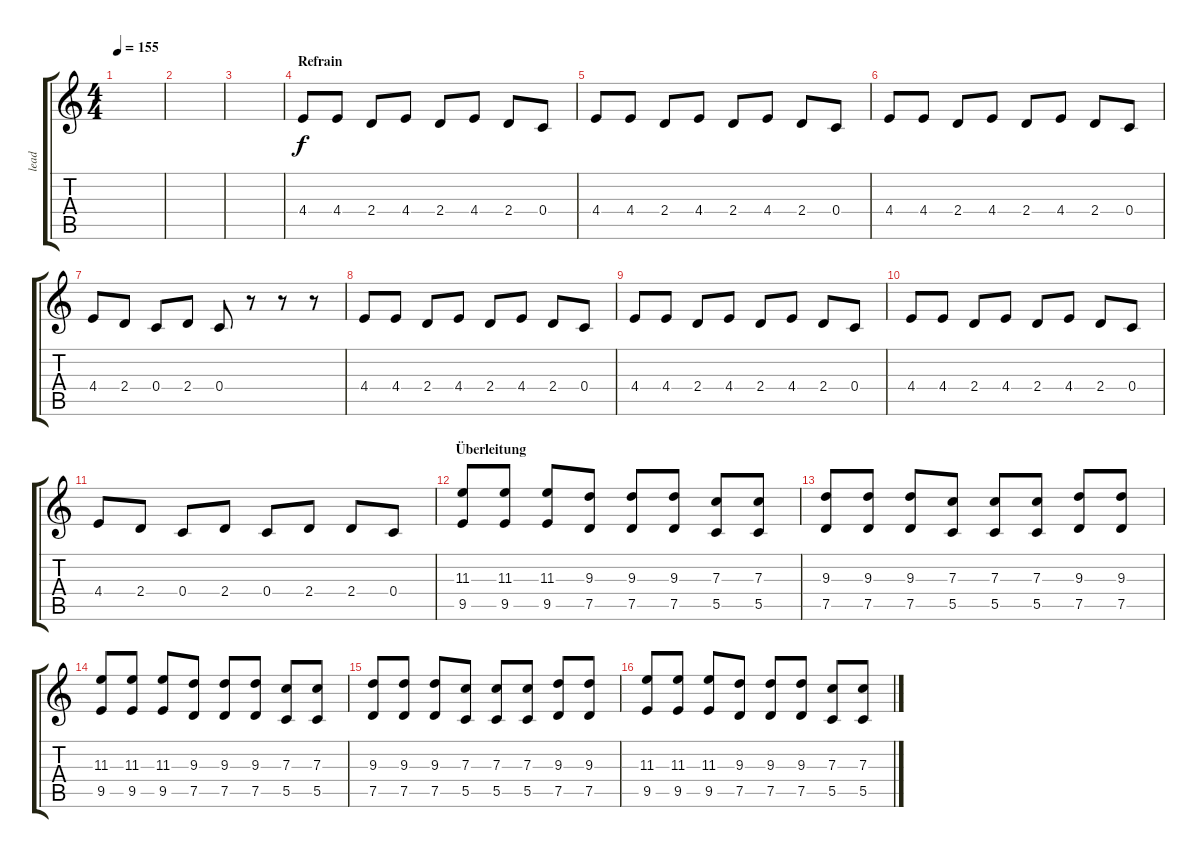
\track ("lead" "lead") {instrument distortionguitar}
\staff {score tabs}
\tuning (D4 A3 F3 C3 G2 C2) {hide}
\ts (4 4)
\tempo 155
\clef g2
\ks c
|
|
|
\section ("" "Refrain")
4.4.8 4.4.8 2.4.8 4.4.8 2.4.8 4.4.8 2.4.8 0.4.8 |
4.4.8 4.4.8 2.4.8 4.4.8 2.4.8 4.4.8 2.4.8 0.4.8 |
4.4.8 4.4.8 2.4.8 4.4.8 2.4.8 4.4.8 2.4.8 0.4.8 |
4.4.8 2.4.8 0.4.8 2.4.8 0.4.8 r.8 r.8 r.8 |
4.4.8 4.4.8 2.4.8 4.4.8 2.4.8 4.4.8 2.4.8 0.4.8 |
4.4.8 4.4.8 2.4.8 4.4.8 2.4.8 4.4.8 2.4.8 0.4.8 |
4.4.8 4.4.8 2.4.8 4.4.8 2.4.8 4.4.8 2.4.8 0.4.8 |
4.4.8 2.4.8 0.4.8 2.4.8 0.4.8 2.4.8 2.4.8 0.4.8 |
\section ("" "Überleitung")
(11.3 9.5).8 (11.3 9.5).8 (11.3 9.5).8 (9.3 7.5).8 (9.3 7.5).8 (9.3 7.5).8 (7.3 5.5).8 (7.3 5.5).8 |
(9.3 7.5).8 (9.3 7.5).8 (9.3 7.5).8 (7.3 5.5).8 (7.3 5.5).8 (7.3 5.5).8 (9.3 7.5).8 (9.3 7.5).8 |
(11.3 9.5).8 (11.3 9.5).8 (11.3 9.5).8 (9.3 7.5).8 (9.3 7.5).8 (9.3 7.5).8 (7.3 5.5).8 (7.3 5.5).8 |
(9.3 7.5).8 (9.3 7.5).8 (9.3 7.5).8 (7.3 5.5).8 (7.3 5.5).8 (7.3 5.5).8 (9.3 7.5).8 (9.3 7.5).8 |
(11.3 9.5).8 (11.3 9.5).8 (11.3 9.5).8 (9.3 7.5).8 (9.3 7.5).8 (9.3 7.5).8 (7.3 5.5).8 (7.3 5.5).8
